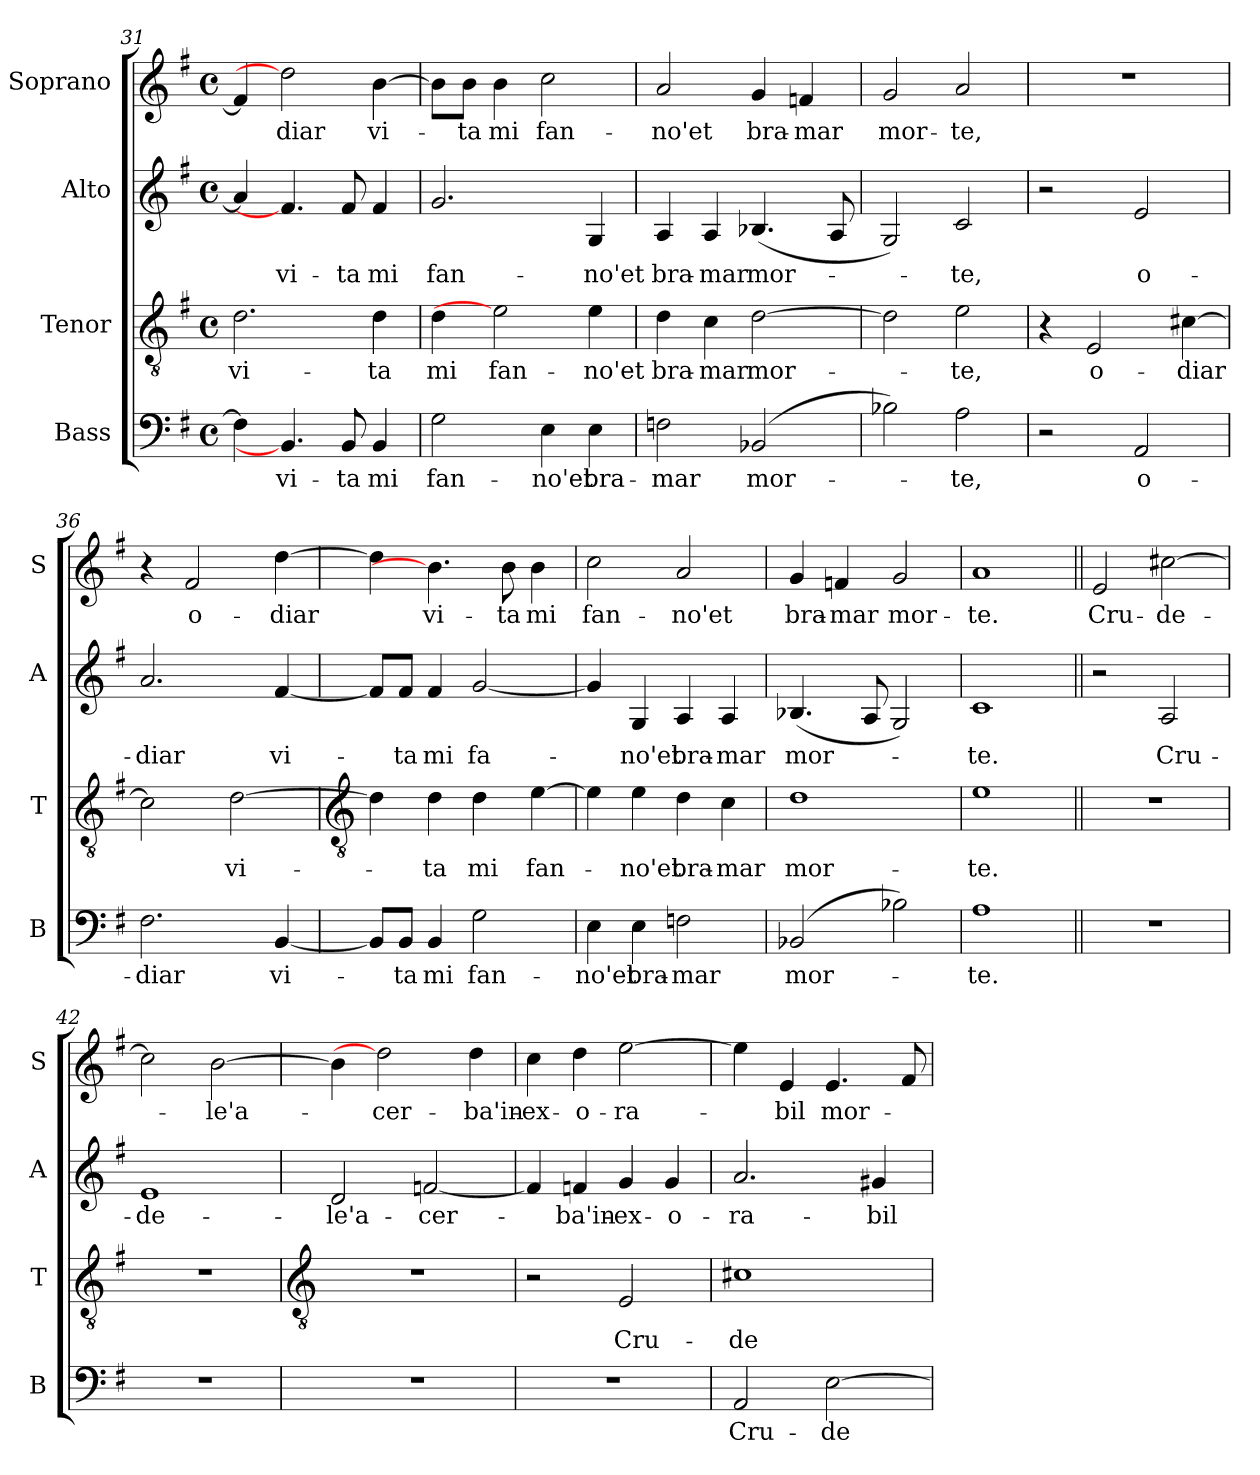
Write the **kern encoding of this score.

**kern	**text	**kern	**text	**kern	**text	**kern	**text
*part4	*part4	*part3	*part3	*part2	*part2	*part1	*part1
*staff4	*staff4	*staff3	*staff3	*staff2	*staff2	*staff1	*staff1
*I"Bass	*	*I"Tenor	*	*I"Alto	*	*I"Soprano	*
*I'B	*	*I'T	*	*I'A	*	*I'S	*
!!LO:LB:g=z
*clefF4	*	*clefGv2	*	*clefG2	*	*clefG2	*
*k[f#]	*	*k[f#]	*	*k[f#]	*	*k[f#]	*
*G:	*	*G:	*	*G:	*	*G:	*
*M4/4	*	*M4/4	*	*M4/4	*	*M4/4	*
*met(c)	*	*met(c)	*	*met(c)	*	*met(c)	*
=31	=31	=31	=31	=31	=31	=31	=31
!	!	!	!LO:LY:b	!	!	!	!
4F#]	.	2.d	vi-	4a]	.	4f#]	.
!	!LO:LY:b	!	!	!	!LO:LY:b	!	!LO:LY:b
4.BB]	vi-	.	.	4.f#]	vi-	2dd]	diar
!	!LO:LY:b	!	!	!	!LO:LY:b	!	!
8BB	-ta	.	.	8f#	-ta	.	.
!	!LO:LY:b	!	!LO:LY:b	!	!LO:LY:b	!	!LO:LY:b
4BB	mi	4d	-ta	4f#	mi	[4b	vi-
=32	=32	=32	=32	=32	=32	=32	=32
!	!LO:LY:b	!	!LO:LY:b	!	!LO:LY:b	!	!
2G	fan-	4d	mi	2.g	fan-	8b\L]	.
!	!	!	!	!	!	!	!LO:LY:b
.	.	.	.	.	.	8b\J	ta
!	!	!	!LO:LY:b	!	!	!	!LO:LY:b
.	.	2e]	fan-	.	.	4b	mi
!	!LO:LY:b	!	!	!	!	!	!LO:LY:b
4E	-no'et	.	.	.	.	2cc	fan-
!	!LO:LY:b	!	!LO:LY:b	!	!LO:LY:b	!	!
4E	bra-	4e	-no'et	4G	-no'et	.	.
=33	=33	=33	=33	=33	=33	=33	=33
!	!LO:LY:b	!	!LO:LY:b	!	!LO:LY:b	!	!LO:LY:b
2Fn	-mar	4d	bra-	4A	bra-	2a	-no'et
!	!	!	!LO:LY:b	!	!LO:LY:b	!	!
.	.	4c	-mar	4A	-mar	.	.
!	!LO:LY:b	!	!LO:LY:b	!	!LO:LY:b	!	!LO:LY:b
(<2BB-X	mor-	[2d	mor-	(<4.B-X	mor-	4g	bra-
!	!	!	!	!	!	!	!LO:LY:b
.	.	.	.	.	.	4fn	-mar
.	.	.	.	8A	.	.	.
=34	=34	=34	=34	=34	=34	=34	=34
!	!	!	!	!	!	!	!LO:LY:b
2B-X)	.	2d]	.	2G)	.	2g	mor-
!	!LO:LY:b	!	!LO:LY:b	!	!LO:LY:b	!	!LO:LY:b
2A	te,	2e	te,	2c	te,	2a	-te,
=35	=35	=35	=35	=35	=35	=35	=35
2r	.	4r	.	2r	.	1r	.
!	!	!	!LO:LY:b	!	!	!	!
.	.	2E	o-	.	.	.	.
!	!LO:LY:b	!	!	!	!LO:LY:b	!	!
2AA	o-	.	.	2e	o-	.	.
!	!	!	!LO:LY:b	!	!	!	!
.	.	[4c#X	-diar	.	.	.	.
=36	=36	=36	=36	=36	=36	=36	=36
!	!LO:LY:b	!	!	!	!LO:LY:b	!	!
2.F#	-diar	2c#]	.	2.a	-diar	4r	.
!	!	!	!	!	!	!	!LO:LY:b
.	.	.	.	.	.	2f#	o-
!	!	!	!LO:LY:b	!	!	!	!
.	.	[2d	vi-	.	.	.	.
!	!LO:LY:b	!	!	!	!LO:LY:b	!	!LO:LY:b
[4BB	vi-	.	.	[4f#	vi-	[4dd	-diar
!!LO:LB:g=z
=37	=37	=37	=37	=37	=37	=37	=37
*	*	*clefGv2	*	*	*	*	*
8BB/L]	.	4d]	.	8f#/L]	.	4dd]	.
!	!LO:LY:b	!	!	!	!LO:LY:b	!	!
8BB/J	ta	.	.	8f#/J	ta	.	.
!	!LO:LY:b	!	!LO:LY:b	!	!LO:LY:b	!	!LO:LY:b
4BB	mi	4d	ta	4f#	mi	4.b]	vi-
!	!LO:LY:b	!	!LO:LY:b	!	!LO:LY:b	!	!
2G	fan-	4d	mi	[2g	fa-	.	.
!	!	!	!	!	!	!	!LO:LY:b
.	.	.	.	.	.	8b	-ta
!	!	!	!LO:LY:b	!	!	!	!LO:LY:b
.	.	[4e	fan-	.	.	4b	mi
=38	=38	=38	=38	=38	=38	=38	=38
!	!LO:LY:b	!	!	!	!	!	!LO:LY:b
4E	-no'et	4e]	.	4g]	.	2cc	fan-
!	!LO:LY:b	!	!LO:LY:b	!	!LO:LY:b	!	!
4E	bra-	4e	no'et	4G	no'et	.	.
!	!LO:LY:b	!	!LO:LY:b	!	!LO:LY:b	!	!LO:LY:b
2Fn	-mar	4d	bra-	4A	bra-	2a	-no'et
!	!	!	!LO:LY:b	!	!LO:LY:b	!	!
.	.	4c	-mar	4A	-mar	.	.
=39	=39	=39	=39	=39	=39	=39	=39
!	!LO:LY:b	!	!LO:LY:b	!	!LO:LY:b	!	!LO:LY:b
(<2BB-X	mor-	1d	mor-	(<4.B-X	mor-	4g	bra-
!	!	!	!	!	!	!	!LO:LY:b
.	.	.	.	.	.	4fn	-mar
.	.	.	.	8A	.	.	.
!	!	!	!	!	!	!	!LO:LY:b
2B-X)	.	.	.	2G)	.	2g	mor-
=40	=40	=40	=40	=40	=40	=40	=40
!	!LO:LY:b	!	!LO:LY:b	!	!LO:LY:b	!	!LO:LY:b
1A	te.	1e	-te.	1c	te.	1a	-te.
=41||	=41||	=41||	=41||	=41||	=41||	=41||	=41||
!	!	!	!	!	!	!	!LO:LY:b
1r	.	1r	.	2r	.	2e	Cru-
!	!	!	!	!	!LO:LY:b	!	!LO:LY:b
.	.	.	.	2A	Cru-	[2cc#X	-de-
=42	=42	=42	=42	=42	=42	=42	=42
!	!	!	!	!	!LO:LY:b	!	!
1r	.	1r	.	1e	-de-	2cc#]	.
!	!	!	!	!	!	!	!LO:LY:b
.	.	.	.	.	.	[2b	le'a-
!!LO:LB:g=z
=43	=43	=43	=43	=43	=43	=43	=43
*	*	*clefGv2	*	*	*	*	*
!	!	!	!	!	!LO:LY:b	!	!
1r	.	1r	.	2d	-le'a-	4b]	.
!	!	!	!	!	!	!	!LO:LY:b
.	.	.	.	.	.	2dd]	cer-
!	!	!	!	!	!LO:LY:b	!	!
.	.	.	.	[2fn	-cer-	.	.
!	!	!	!	!	!	!	!LO:LY:b
.	.	.	.	.	.	4dd	-ba'in-
=44	=44	=44	=44	=44	=44	=44	=44
!	!	!	!	!	!	!	!LO:LY:b
1r	.	2r	.	4f]	.	4cc	-ex-
!	!	!	!	!	!LO:LY:b	!	!LO:LY:b
.	.	.	.	4f	ba'in-	4dd	-o-
!	!	!	!LO:LY:b	!	!LO:LY:b	!	!LO:LY:b
.	.	2E	Cru-	4g	-ex-	[2ee	-ra-
!	!	!	!	!	!LO:LY:b	!	!
.	.	.	.	4g	-o-	.	.
=45	=45	=45	=45	=45	=45	=45	=45
!	!LO:LY:b	!	!LO:LY:b	!	!LO:LY:b	!	!
2AA	Cru-	1c#X	-de-	2.a	-ra-	4ee]	.
!	!	!	!	!	!	!	!LO:LY:b
.	.	.	.	.	.	4e	bil
!	!LO:LY:b	!	!	!	!	!	!LO:LY:b
[2E	-de-	.	.	.	.	4.e	mor-
!	!	!	!	!	!LO:LY:b	!	!
.	.	.	.	4g#X	-bil	.	.
.	.	.	.	.	.	8f#	.
=	=	=	=	=	=	=	=
*-	*-	*-	*-	*-	*-	*-	*-
